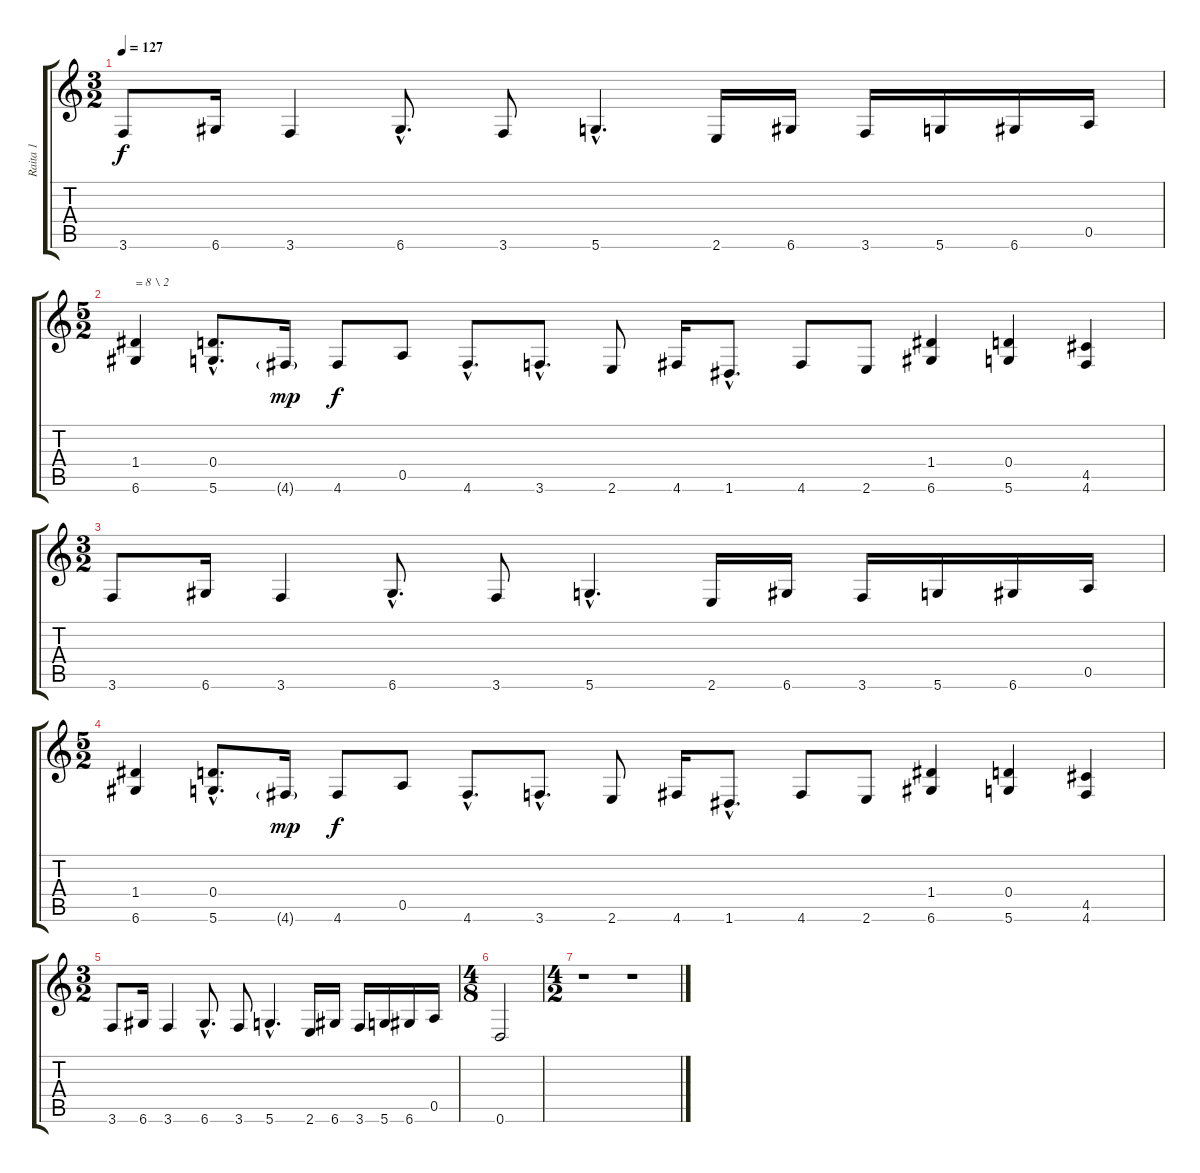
\track ("Raita 1" "Raita 1") {instrument distortionguitar}
\staff {score tabs}
\tuning (E4 B3 G3 D3 A2 D2) {hide}
\ts (3 2)
\tempo 127
\clef g2
\ks c
3.6.8{dy f} 6.6.16 3.6.4 6.6{hac}.8{d} 3.6.8 5.6{hac}.4{d} 2.6.16 6.6.16 3.6.16 5.6.16 6.6.16 0.5.16 |
\ts (5 2)
(1.4 6.6).4{txt "= 8 \\ 2"} (0.4{hac} 5.6{hac}).8{d} 4.6{g}.16{dy mp} 4.6.8{dy f} 0.5.8 4.6{hac}.8{d} 3.6{hac}.8{d} 2.6.8 4.6.16 1.6{hac}.8{d} 4.6.8 2.6.8 (1.4 6.6).4 (0.4 5.6).4 (4.5 4.6).4 |
\ts (3 2)
3.6.8 6.6.16 3.6.4 6.6{hac}.8{d} 3.6.8 5.6{hac}.4{d} 2.6.16 6.6.16 3.6.16 5.6.16 6.6.16 0.5.16 |
\ts (5 2)
(1.4 6.6).4 (0.4{hac} 5.6{hac}).8{d} 4.6{g}.16{dy mp} 4.6.8{dy f} 0.5.8 4.6{hac}.8{d} 3.6{hac}.8{d} 2.6.8 4.6.16 1.6{hac}.8{d} 4.6.8 2.6.8 (1.4 6.6).4 (0.4 5.6).4 (4.5 4.6).4 |
\ts (3 2)
3.6.8 6.6.16 3.6.4 6.6{hac}.8{d} 3.6.8 5.6{hac}.4{d} 2.6.16 6.6.16 3.6.16 5.6.16 6.6.16 0.5.16 |
\ts (4 8)
0.6.2 |
\ts (4 2)
r.1 r.1
